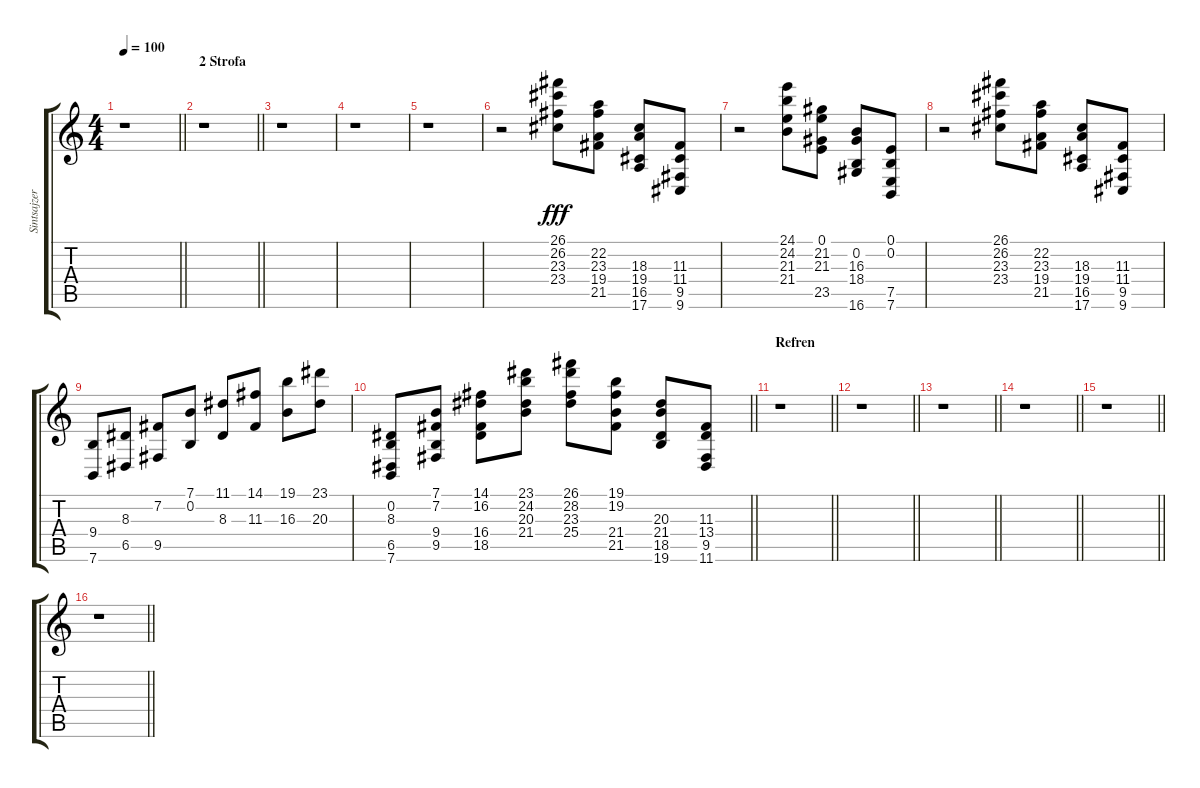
\track ("Sintsajzer" "Sintsajzer") {instrument stringensemble1}
\staff {score tabs}
\tuning (E4 B3 G3 D3 A2 E2) {hide}
\ts (4 4)
\tempo 100
\clef g2
\barLineRight lightlight
\ks c
r.1{dy fff} |
\section ("" "2 Strofa")
\barLineRight lightlight
r.1 |
r.1 |
r.1 |
r.1 |
r.2 (26.1 26.2 23.3 23.4).8 (22.2 23.3 19.4 21.5).8 (18.3 19.4 16.5 17.6).8 (11.3 11.4 9.5 9.6).8 |
r.2 (24.1 24.2 21.3 21.4).8 (0.1 21.2 21.3 23.5).8 (0.2 16.3 18.4 16.6).8 (0.1 0.2 7.5 7.6).8 |
r.2 (26.1 26.2 23.3 23.4).8 (22.2 23.3 19.4 21.5).8 (18.3 19.4 16.5 17.6).8 (11.3 11.4 9.5 9.6).8 |
(9.4 7.6).8 (8.3 6.5).8 (7.2 9.5).8 (7.1 0.2).8 (11.1 8.3).8 (14.1 11.3).8 (19.1 16.3).8 (23.1 20.3).8 |
\barLineRight lightlight
(0.2 8.3 6.5 7.6).8 (7.1 7.2 9.4 9.5).8 (14.1 16.2 16.4 18.5).8 (23.1 24.2 20.3 21.4).8 (26.1 28.2 23.3 25.4).8 (19.1 19.2 21.4 21.5).8 (20.3 21.4 18.5 19.6).8 (11.3 13.4 9.5 11.6).8 |
\section ("" "Refren")
\barLineRight lightlight
r.1 |
\barLineRight lightlight
r.1 |
\barLineRight lightlight
r.1 |
\barLineRight lightlight
r.1 |
\barLineRight lightlight
r.1 |
\barLineRight lightlight
r.1
